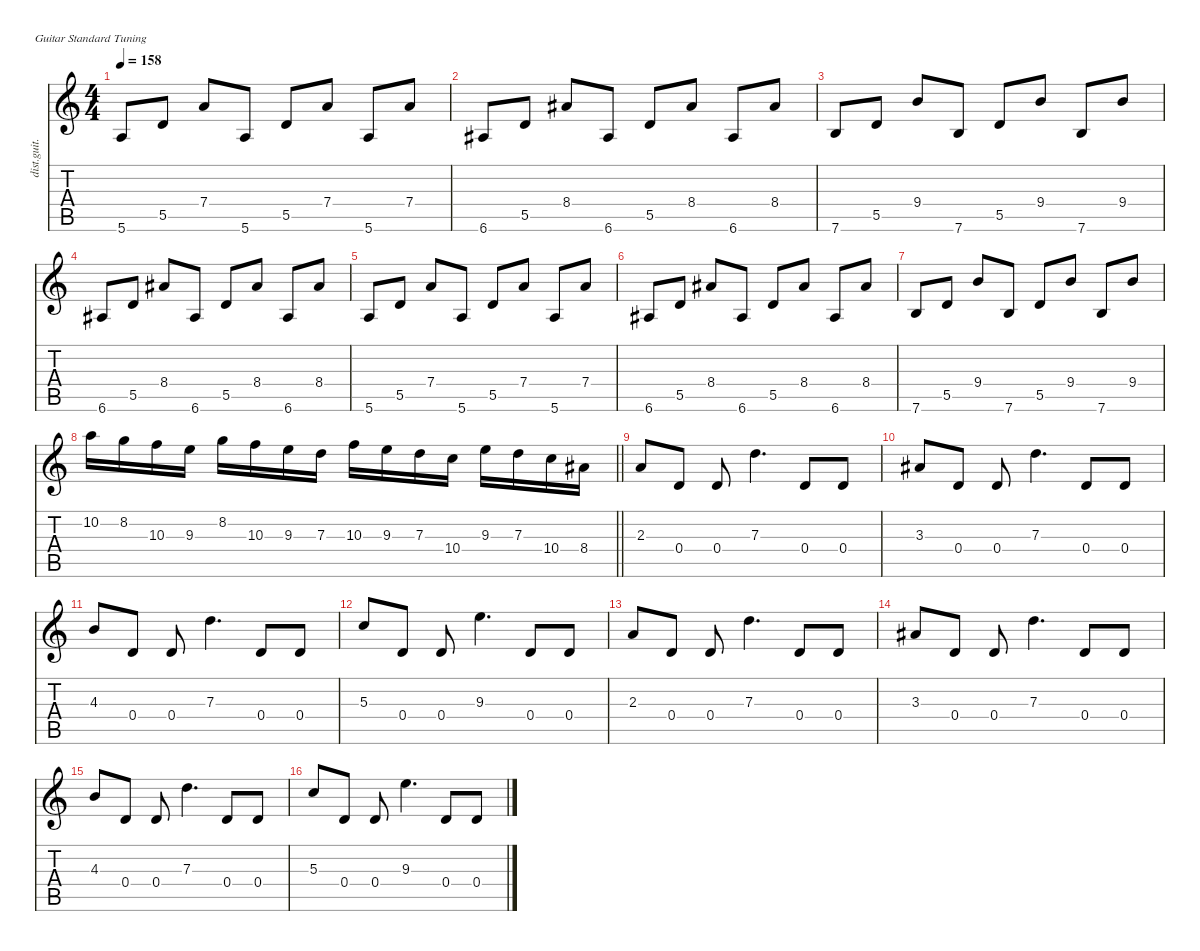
\defaultSystemsLayout 4
\hideDynamics
\bracketExtendMode nobrackets
\otherSystemsTrackNameOrientation horizontal
\track ("Mustaine" "dist.guit.") {defaultSystemsLayout 4 instrument distortionguitar}
\staff {score tabs}
\tuning (E4 B3 G3 D3 A2 E2)
\ts (4 4)
\tempo 158
\clef g2
\ks c
5.6.8{dy f beam Up} 5.5.8{beam Up} 7.4.8{beam Up} 5.6.8{beam Up} 5.5.8{beam Up} 7.4.8{beam Up} 5.6.8{beam Up} 7.4.8{beam Up} |
6.6{acc #}.8{beam Up} 5.5.8{beam Up} 8.4{acc #}.8{beam Up} 6.6{acc #}.8{beam Up} 5.5.8{beam Up} 8.4{acc #}.8{beam Up} 6.6{acc #}.8{beam Up} 8.4{acc #}.8{beam Up} |
7.6.8{beam Up} 5.5.8{beam Up} 9.4.8{beam Up} 7.6.8{beam Up} 5.5.8{beam Up} 9.4.8{beam Up} 7.6.8{beam Up} 9.4.8{beam Up} |
6.6{acc #}.8{beam Up} 5.5.8{beam Up} 8.4{acc #}.8{beam Up} 6.6{acc #}.8{beam Up} 5.5.8{beam Up} 8.4{acc #}.8{beam Up} 6.6{acc #}.8{beam Up} 8.4{acc #}.8{beam Up} |
5.6.8{beam Up} 5.5.8{beam Up} 7.4.8{beam Up} 5.6.8{beam Up} 5.5.8{beam Up} 7.4.8{beam Up} 5.6.8{beam Up} 7.4.8{beam Up} |
6.6{acc #}.8{beam Up} 5.5.8{beam Up} 8.4{acc #}.8{beam Up} 6.6{acc #}.8{beam Up} 5.5.8{beam Up} 8.4{acc #}.8{beam Up} 6.6{acc #}.8{beam Up} 8.4{acc #}.8{beam Up} |
7.6.8{beam Up} 5.5.8{beam Up} 9.4.8{beam Up} 7.6.8{beam Up} 5.5.8{beam Up} 9.4.8{beam Up} 7.6.8{beam Up} 9.4.8{beam Up} |
\barLineRight lightlight
10.2.16{beam Down} 8.2.16{beam Down} 10.3.16{beam Down} 9.3.16{beam Down} 8.2.16{beam Down} 10.3.16{beam Down} 9.3.16{beam Down} 7.3.16{beam Down} 10.3.16{beam Down} 9.3.16{beam Down} 7.3.16{beam Down} 10.4.16{beam Down} 9.3.16{beam Down} 7.3.16{beam Down} 10.4.16{beam Down} 8.4{acc #}.16{beam Down} |
2.3.8{beam Up} 0.4.8{beam Up} 0.4.8{beam Up} 7.3.4{d beam Down} 0.4.8{beam Up} 0.4.8{beam Up} |
3.3{acc #}.8{beam Up} 0.4.8{beam Up} 0.4.8{beam Up} 7.3.4{d beam Down} 0.4.8{beam Up} 0.4.8{beam Up} |
4.3.8{beam Up} 0.4.8{beam Up} 0.4.8{beam Up} 7.3.4{d beam Down} 0.4.8{beam Up} 0.4.8{beam Up} |
5.3.8{beam Up} 0.4.8{beam Up} 0.4.8{beam Up} 9.3.4{d beam Down} 0.4.8{beam Up} 0.4.8{beam Up} |
2.3.8{beam Up} 0.4.8{beam Up} 0.4.8{beam Up} 7.3.4{d beam Down} 0.4.8{beam Up} 0.4.8{beam Up} |
3.3{acc #}.8{beam Up} 0.4.8{beam Up} 0.4.8{beam Up} 7.3.4{d beam Down} 0.4.8{beam Up} 0.4.8{beam Up} |
4.3.8{beam Up} 0.4.8{beam Up} 0.4.8{beam Up} 7.3.4{d beam Down} 0.4.8{beam Up} 0.4.8{beam Up} |
5.3.8{beam Up} 0.4.8{beam Up} 0.4.8{beam Up} 9.3.4{d beam Down} 0.4.8{beam Up} 0.4.8{beam Up}
